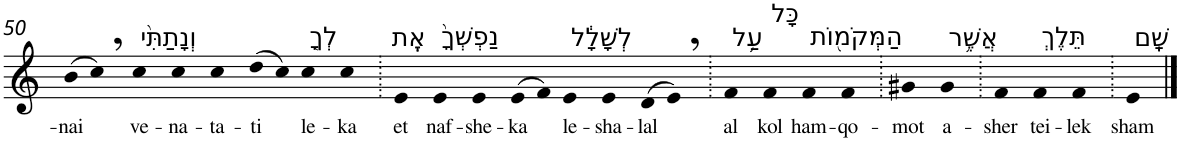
**kern	**text
*part1	*part1
*staff1	*staff1
*I"Piano	*
*I'Pno	*
!!LO:PB:g=z
*clefG2	*
*k[]	*
=50	=50
!	!LO:LY:b
(>8b	-nai
8cc,)	.
!LO:TX:a:t=וְנָתַתִּ֨י	!
!	!LO:LY:b
4cc	ve-
!	!LO:LY:b
4cc	-na-
!	!LO:LY:b
4cc	-ta-
!	!LO:LY:b
(>8dd	-ti
8cc)	.
!LO:TX:a:t=לְךָ֤	!
!	!LO:LY:b
4cc	le-
!	!LO:LY:b
4cc	-ka
=51.	=51.
!LO:TX:a:t=אֶֽת	!
!	!LO:LY:b
4e	et
!LO:TX:a:t=נַפְשְׁךָ֙	!
!	!LO:LY:b
4e	naf-
!	!LO:LY:b
4e	-she-
!	!LO:LY:b
(>8e	-ka
8f)	.
!LO:TX:a:t=לְשָׁלָ֔ל	!
!	!LO:LY:b
4e	le-
!	!LO:LY:b
4e	-sha-
!	!LO:LY:b
(>8d	-lal
8e,)	.
=52.	=52.
!LO:TX:a:t=עַ֥ל	!
!	!LO:LY:b
4f	al
!LO:TX:a:t=כָּל	!
!	!LO:LY:b
4f	kol
!LO:TX:a:t=הַמְּקֹמ֖וֹת	!
!	!LO:LY:b
4f	ham-
!	!LO:LY:b
4f	-qo-
=53.	=53.
!	!LO:LY:b
4g#X	-mot
!LO:TX:a:t=אֲשֶׁ֥ר	!
!	!LO:LY:b
4g#	a-
=54.	=54.
!	!LO:LY:b
4f	-sher
!LO:TX:a:t=תֵּלֶךְ	!
!	!LO:LY:b
4f	tei-
!	!LO:LY:b
4f	-lek
=55.	=55.
!LO:TX:a:t=שָֽׁם	!
!	!LO:LY:b
4e	sham
==	==
*-	*-
